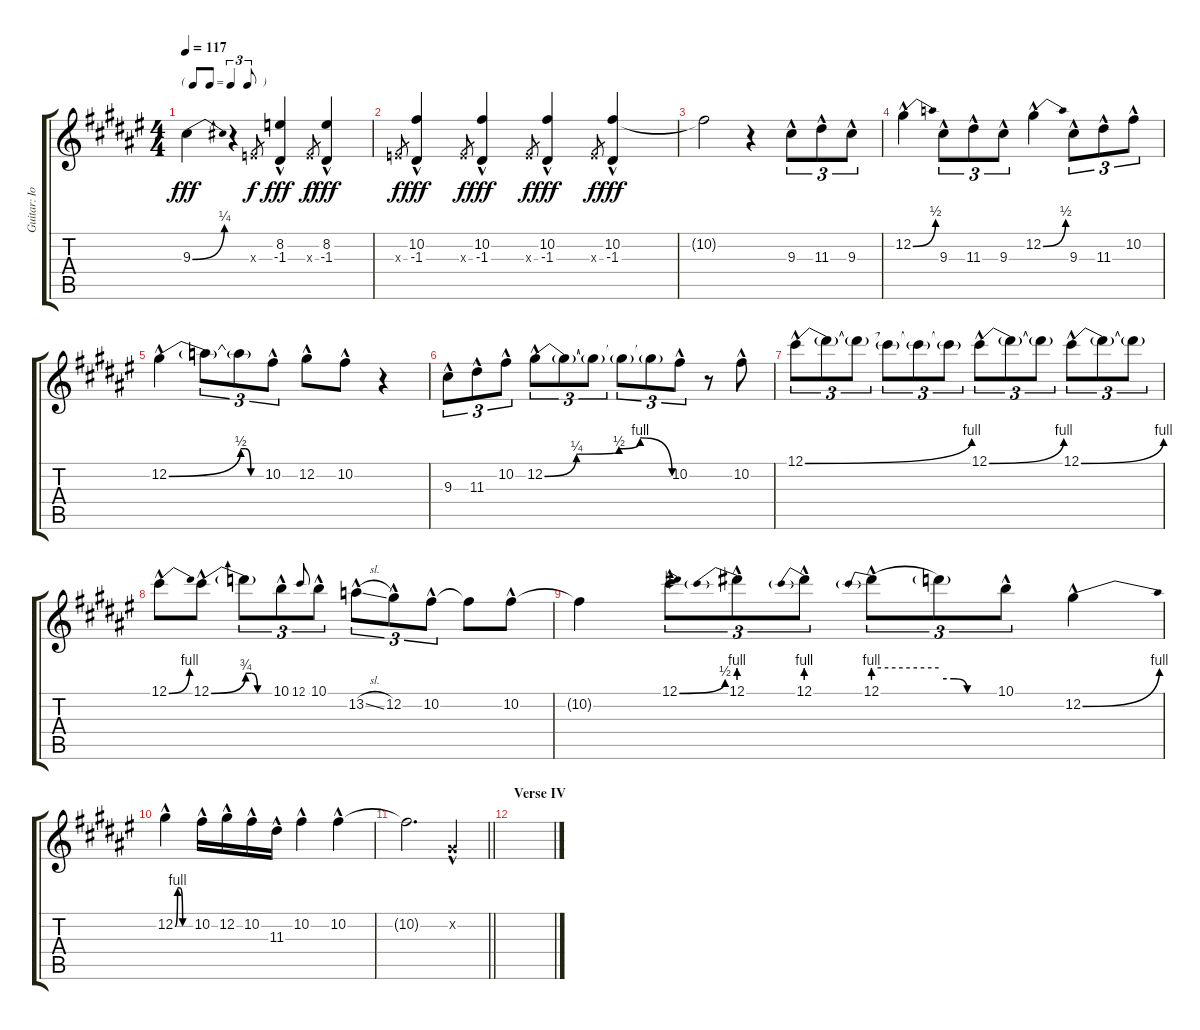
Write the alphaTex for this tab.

\track ("Guitar: Iommi" "Guitar: Io") {instrument distortionguitar}
\staff {score tabs}
\tuning (Db4 Ab3 E3 B2 Gb2 Db2) {hide}
\ts (4 4)
\tf triplet8th
\tempo 117
\clef g2
\ks f#
9.3{be (bend 0 0 60 1) t}.4{dy fff} r.4 0.3{x}.8{gr dy f} (8.2{hac} -1.3).4{dy fff} 0.3{x}.8{gr dy f} (8.2{hac} -1.3).4{dy fff} |
0.3{x}.8{gr dy f} (10.2{hac} -1.3).4{dy fff} 0.3{x}.8{gr dy f} (10.2{hac} -1.3).4{dy fff} 0.3{x}.8{gr dy f} (10.2{hac} -1.3).4{dy fff} 0.3{x}.8{gr dy f} (10.2{hac} -1.3).4{dy fff} |
10.2{t}.2 r.4 9.3{hac}.8{tu (3 2)} 11.3{hac}.8{tu (3 2)} 9.3{hac}.8{tu (3 2)} |
12.2{be (bend 0 0 60 2) hac}.4 9.3{hac}.8{tu (3 2)} 11.3{hac}.8{tu (3 2)} 9.3{hac}.8{tu (3 2)} 12.2{be (bend 0 0 60 2) hac}.4 9.3{hac}.8{tu (3 2)} 11.3{hac}.8{tu (3 2)} 10.2{hac}.8{tu (3 2)} |
12.2{be (bend 0 0 60 2) hac}.4 12.2{t}.8{tu (3 2)} 12.2{be (custom 0 2 15 2 30 0 60 0) t}.8{tu (3 2)} 10.2{hac}.8{tu (3 2)} 12.2{hac}.8 10.2{hac}.8 r.4 |
9.3{hac}.8{tu (3 2)} 11.3{hac}.8{tu (3 2)} 10.2{hac}.8{tu (3 2)} 12.2{be (custom 0 0 15 1 35 2 45 4 60 0) hac}.8{tu (3 2)} 12.2{t}.8{tu (3 2)} 12.2{t}.8{tu (3 2)} 12.2{t}.8{tu (3 2)} 12.2{t}.8{tu (3 2)} 10.2{hac}.8{tu (3 2)} r.8 10.2{hac}.8 |
12.1{be (bend 0 0 60 4) hac}.8{tu (3 2)} 12.1{t}.8{tu (3 2)} 12.1{t}.8{tu (3 2)} 12.1{t}.8{tu (3 2)} 12.1{t}.8{tu (3 2)} 12.1{t}.8{tu (3 2)} 12.1{be (bend 0 0 60 4) hac}.8{tu (3 2)} 12.1{t}.8{tu (3 2)} 12.1{t}.8{tu (3 2)} 12.1{be (bend 0 0 60 4) hac}.8{tu (3 2)} 12.1{t}.8{tu (3 2)} 12.1{t}.8{tu (3 2)} |
12.1{be (bend 0 0 60 4) hac}.8 12.1{be (bend 0 0 60 3) hac}.8 12.1{be (custom 0 3 15 3 30 0 60 0) t}.8{tu (3 2)} 10.1{hac}.8{tu (3 2)} 12.1.8{gr onbeat} 10.1{hac}.8{tu (3 2)} 13.2{sl hac}.8{tu (3 2)} 12.2{hac}.8{tu (3 2)} 10.2{hac}.8{tu (3 2)} 10.2{t}.8 10.2{hac}.8 |
10.2{t}.4 12.1{be (bend 0 0 60 2) hac}.8{tu (3 2)} 12.1{be (prebend 0 4 60 4) hac}.8{tu (3 2)} 12.1{be (prebend 0 4 60 4) hac}.8{tu (3 2)} 12.1{be (prebend 0 4 60 4) hac}.8{tu (3 2)} 12.1{be (custom 0 2 15 2 30 0 60 0) t}.8{tu (3 2)} 10.1{hac}.8{tu (3 2)} 12.2{be (bend 0 0 60 4) hac}.4 |
12.2{be (custom 0 0 10 4 20 4 30 0 60 0) hac}.4 10.2{hac}.16 12.2{hac}.16 10.2{hac}.16 11.3{hac}.16 10.2{hac}.4 10.2{hac}.4 |
\barLineRight lightlight
10.2{t}.2{d} 0.2{hac x}.4 |
\section ("" "Verse IV")
